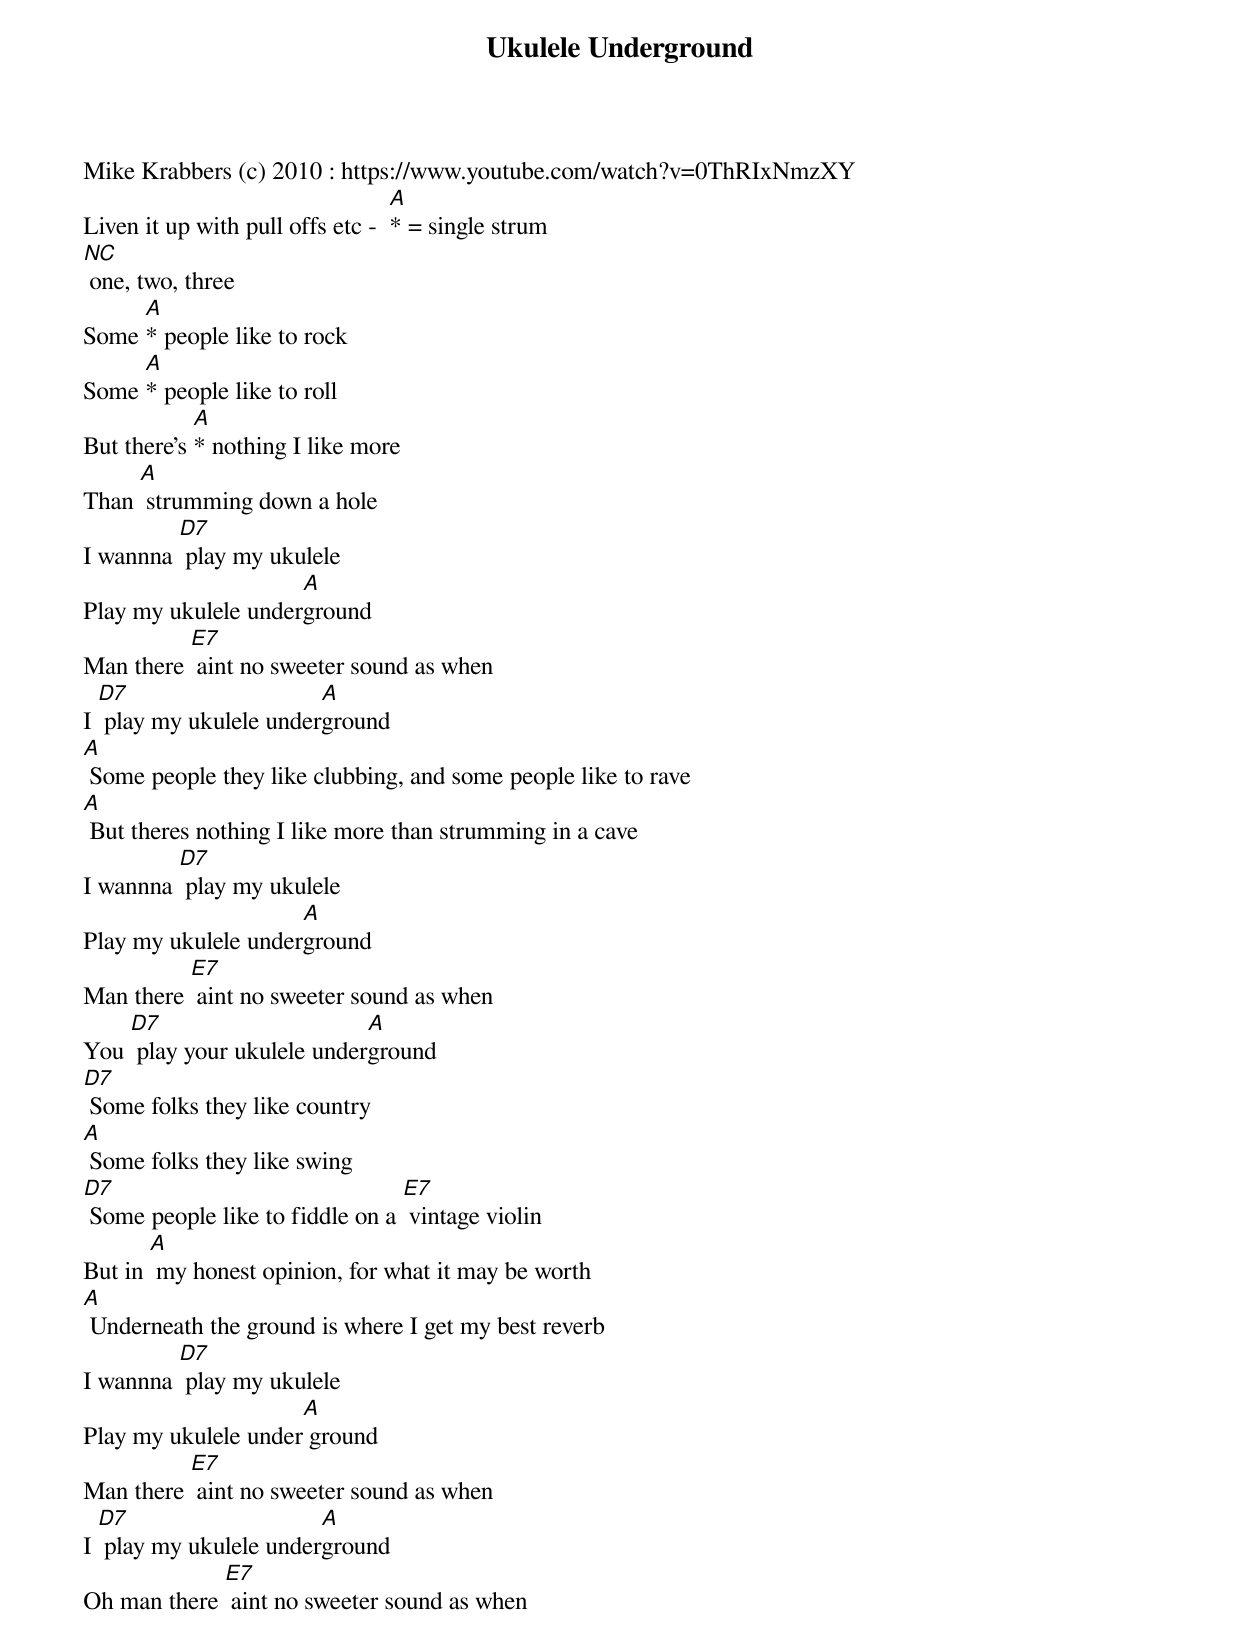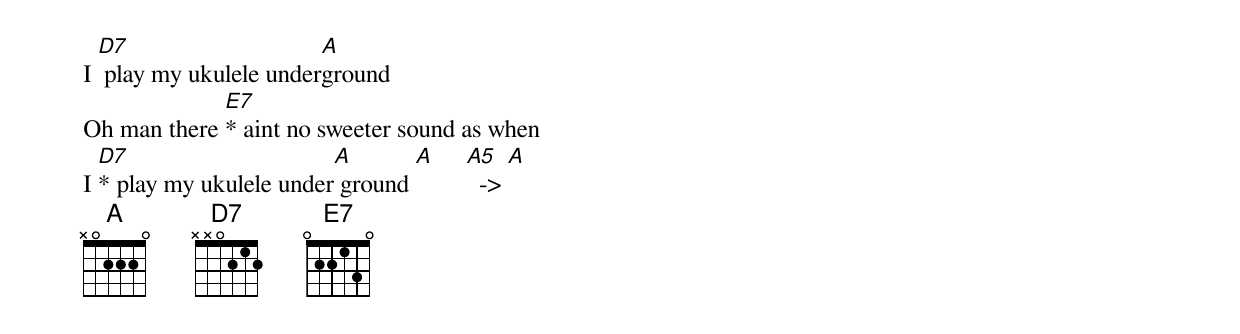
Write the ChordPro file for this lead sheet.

{t: Ukulele Underground }
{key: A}
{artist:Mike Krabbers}
Mike Krabbers (c) 2010 : https://www.youtube.com/watch?v=0ThRIxNmzXY
Liven it up with pull offs etc -  [A]* = single strum
{c: }
[NC] one, two, three
{c: }
Some [A]* people like to rock
Some [A]* people like to roll
But there's [A]* nothing I like more
Than [A] strumming down a hole
I wannna [D7] play my ukulele
Play my ukulele under[A]ground
Man there [E7] aint no sweeter sound as when
I [D7] play my ukulele under[A]ground
{c: }
[A] Some people they like clubbing, and some people like to rave
[A] But theres nothing I like more than strumming in a cave
I wannna [D7] play my ukulele
Play my ukulele under[A]ground
Man there [E7] aint no sweeter sound as when
You [D7] play your ukulele under[A]ground
{c: }
[D7] Some folks they like country
[A] Some folks they like swing
[D7] Some people like to fiddle on a [E7] vintage violin
{c: }
But in [A] my honest opinion, for what it may be worth
[A] Underneath the ground is where I get my best reverb
I wannna [D7] play my ukulele
Play my ukulele under[A] ground
Man there [E7] aint no sweeter sound as when
I [D7] play my ukulele under[A]ground
{c: }
Oh man there [E7] aint no sweeter sound as when
I [D7] play my ukulele under[A]ground
Oh man there [E7]* aint no sweeter sound as when
I [D7]* play my ukulele under[A] ground [A]     [A5]  -> [A]
